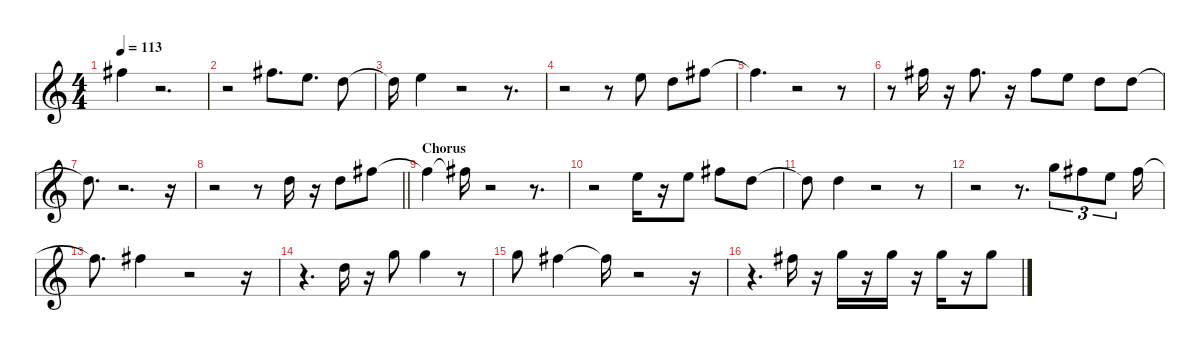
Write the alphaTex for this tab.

\defaultSystemsLayout 4
\hideDynamics
\bracketExtendMode nobrackets
\singleTrackTrackNamePolicy hidden
\multiTrackTrackNamePolicy hidden
\firstSystemTrackNameMode fullname
\firstSystemTrackNameOrientation horizontal
\otherSystemsTrackNameOrientation horizontal
\track ("David Bowie / Vocals" "led.synth.") {instrument lead3calliope}
\staff {score}
\tuning (E4 B3 G3 D3 A2 E2)
\ts (4 4)
\tempo 113
\clef g2
\ks c
14.1{acc #}.4{dy f beam Down} r.2{d beam Down} |
r.2{beam Down} 14.1{acc #}.8{d beam Down} 12.1.8{d beam Down} 10.1.8{beam Down} |
10.1{t}.16{beam Down} 12.1.4{beam Down} r.2{beam Down} r.8{d beam Down} |
r.2{beam Down} r.8{beam Down} 12.1.8{beam Down} 10.1.8{beam Down} 14.1{acc #}.8{beam Down} |
14.1{t acc #}.4{d beam Down} r.2{beam Down} r.8{beam Down} |
r.8{beam Down} 14.1{acc #}.16{beam Down} r.16{beam Down} 14.1{acc #}.8{d beam Down} r.16{beam Down} 14.1{acc #}.8{beam Down} 12.1.8{dy mf beam Down} 10.1.8{beam Down} 10.1.8{dy f beam Down} |
10.1{t}.8{d beam Down} r.2{d beam Down} r.16{beam Down} |
\barLineRight lightlight
r.2{beam Down} r.8{beam Down} 10.1.16{beam Down} r.16{beam Down} 10.1.8{beam Down} 14.1{acc #}.8{beam Down} |
\section ("" "Chorus")
14.1{t acc #}.4{beam Down} 14.1{t acc #}.16{beam Down} r.2{beam Down} r.8{d beam Down} |
r.2{beam Down} 12.1.16{beam Down} r.16{beam Down} 12.1.8{beam Down} 14.1{acc #}.8{beam Down} 15.2.8{beam Down} |
15.2{t}.8{beam Down} 15.2.4{beam Down} r.2{beam Down} r.8{beam Down} |
r.2{beam Down} r.8{d beam Down} 15.1.8{tu (3 2) beam Down} 14.1{acc #}.8{tu (3 2) beam Down} 12.1.8{tu (3 2) beam Down} 14.1{acc #}.16{beam Down} |
14.1{t acc #}.8{d beam Down} 14.1{acc #}.4{beam Down} r.2{beam Down} r.16{beam Down} |
r.4{d beam Down} 15.2.16{beam Down} r.16{beam Down} 15.1.8{beam Down} 15.1.4{beam Down} r.8{beam Down} |
15.1.8{beam Down} 14.1{acc #}.4{beam Down} 14.1{t acc #}.16{beam Down} r.2{beam Down} r.16{beam Down} |
r.4{d beam Down} 14.1{acc #}.16{beam Down} r.16{beam Down} 15.1.16{beam Down} r.16{beam Down} 15.1.16{beam Down} r.16{beam Down} 15.1.16{beam Down} r.16{beam Down} 15.1.8{beam Down}
